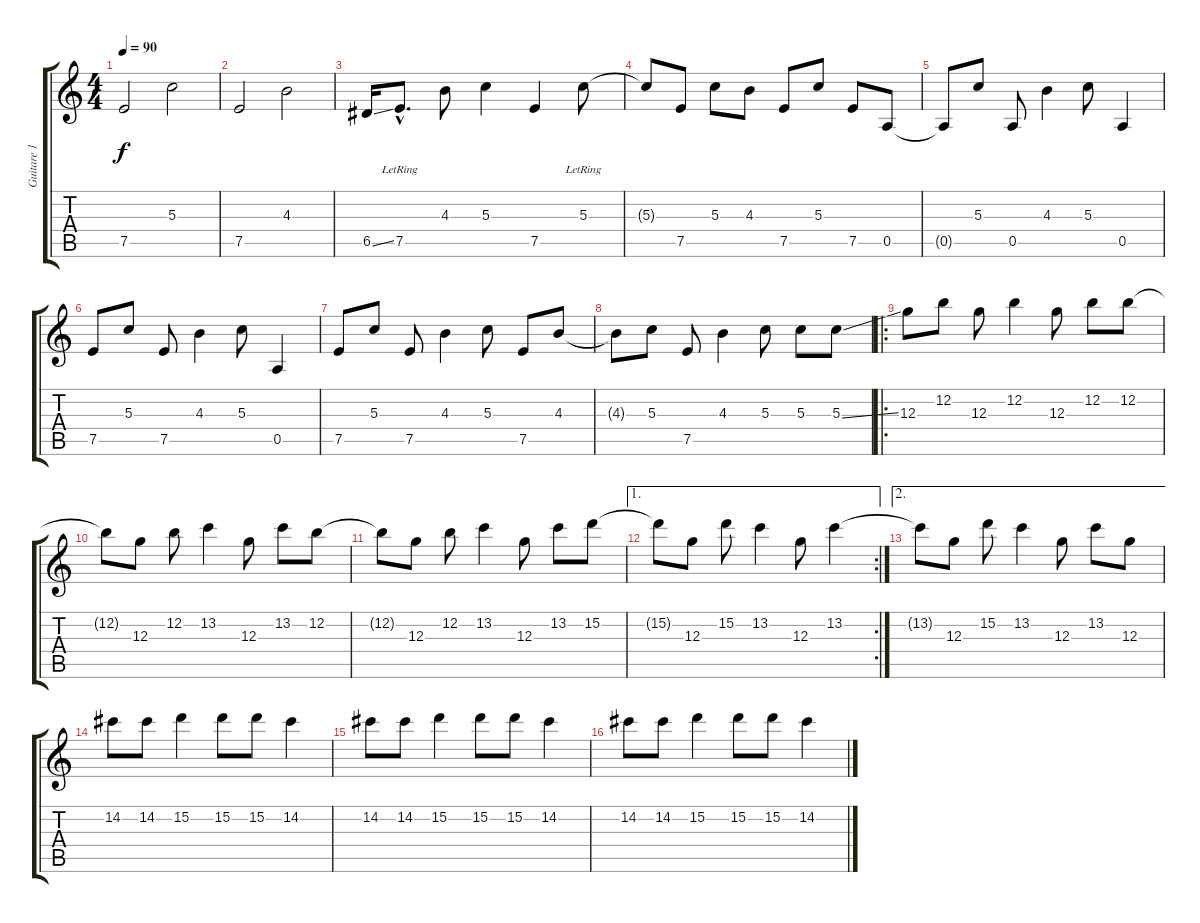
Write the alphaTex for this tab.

\track ("Guitare 1" "Guitare 1") {instrument acousticguitarnylon}
\staff {score tabs}
\tuning (E4 B3 G3 D3 A2 E2) {hide}
\ts (4 4)
\tempo 90
\clef g2
\ks c
7.5.2{dy f instrument acousticguitarnylon} 5.3.2 |
7.5.2 4.3.2 |
6.5{ss}.16 7.5{hac lr}.8{d} 4.3.8 5.3.4 7.5.4 5.3{lr}.8 |
5.3{t}.8 7.5.8 5.3.8 4.3.8 7.5.8 5.3.8 7.5.8 0.5.8 |
0.5{t}.8 5.3.8 0.5.8 4.3.4 5.3.8 0.5.4 |
7.5.8 5.3.8 7.5.8 4.3.4 5.3.8 0.5.4 |
7.5.8 5.3.8 7.5.8 4.3.4 5.3.8 7.5.8 4.3.8 |
4.3{t}.8 5.3.8 7.5.8 4.3.4 5.3.8 5.3.8 5.3{ss}.8 |
\ro
12.3.8 12.2.8 12.3.8 12.2.4 12.3.8 12.2.8 12.2.8 |
12.2{t}.8 12.3.8 12.2.8 13.2.4 12.3.8 13.2.8 12.2.8 |
12.2{t}.8 12.3.8 12.2.8 13.2.4 12.3.8 13.2.8 15.2.8 |
\ae 1
\rc 2
15.2{t}.8 12.3.8 15.2.8 13.2.4 12.3.8 13.2.4 |
\ae 2
13.2{t}.8 12.3.8 15.2.8 13.2.4 12.3.8 13.2.8 12.3.8 |
14.2.8 14.2.8 15.2.4 15.2.8 15.2.8 14.2.4 |
14.2.8 14.2.8 15.2.4 15.2.8 15.2.8 14.2.4 |
14.2.8 14.2.8 15.2.4 15.2.8 15.2.8 14.2.4
